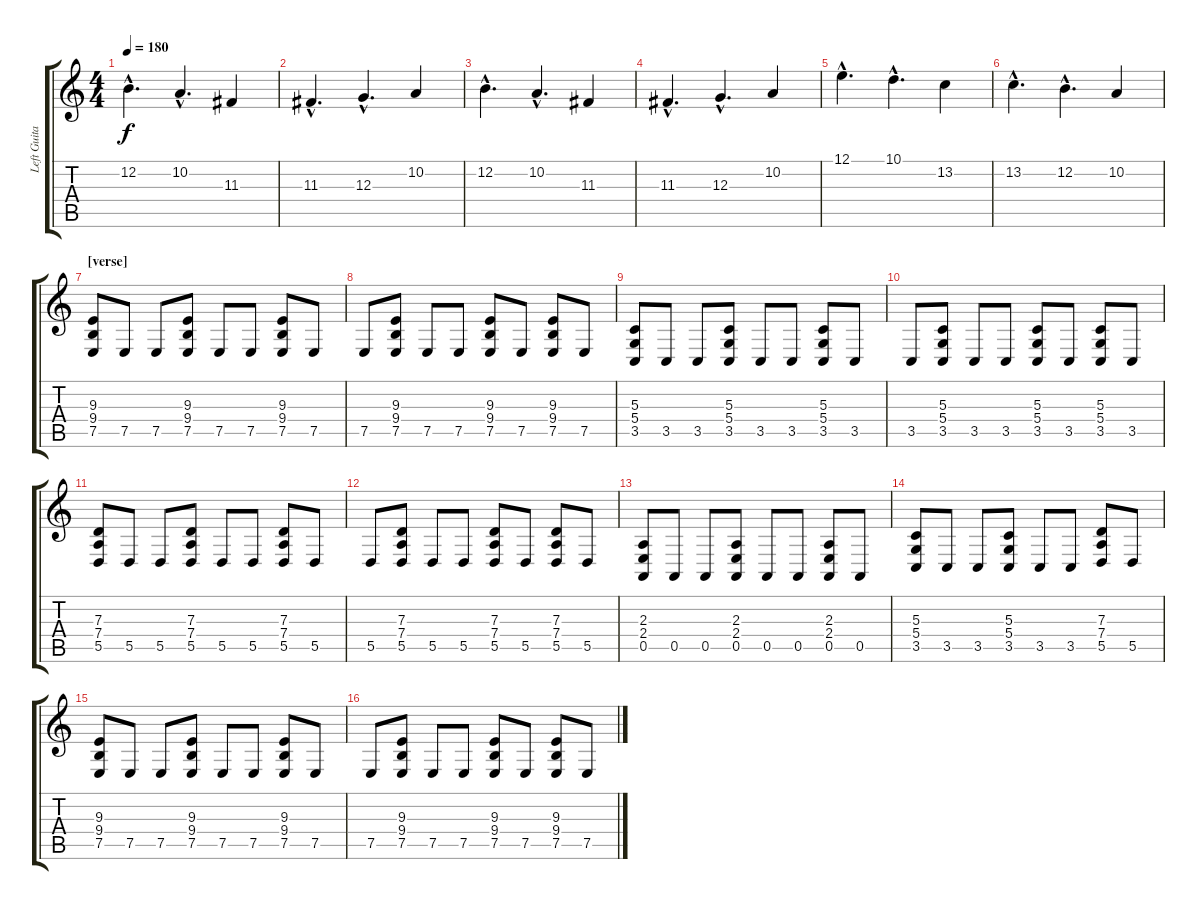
\track ("Left Guitar Synth" "Left Guita") {instrument pad5bowed}
\staff {score tabs}
\tuning (E4 B3 G3 D3 A2 E2) {hide}
\ts (4 4)
\tempo 180
\clef g2
\ks c
12.2{hac}.4{d dy f} 10.2{hac}.4{d} 11.3.4 |
11.3{hac}.4{d} 12.3{hac}.4{d} 10.2.4 |
12.2{hac}.4{d} 10.2{hac}.4{d} 11.3.4 |
11.3{hac}.4{d} 12.3{hac}.4{d} 10.2.4 |
12.1{hac}.4{d} 10.1{hac}.4{d} 13.2.4 |
13.2{hac}.4{d} 12.2{hac}.4{d} 10.2.4 |
\section ("" "[verse]")
(9.3 9.4 7.5).8 7.5.8 7.5.8 (9.3 9.4 7.5).8 7.5.8 7.5.8 (9.3 9.4 7.5).8 7.5.8 |
7.5.8 (9.3 9.4 7.5).8 7.5.8 7.5.8 (9.3 9.4 7.5).8 7.5.8 (9.3 9.4 7.5).8 7.5.8 |
(5.3 5.4 3.5).8 3.5.8 3.5.8 (5.3 5.4 3.5).8 3.5.8 3.5.8 (5.3 5.4 3.5).8 3.5.8 |
3.5.8 (5.3 5.4 3.5).8 3.5.8 3.5.8 (5.3 5.4 3.5).8 3.5.8 (5.3 5.4 3.5).8 3.5.8 |
(7.3 7.4 5.5).8 5.5.8 5.5.8 (7.3 7.4 5.5).8 5.5.8 5.5.8 (7.3 7.4 5.5).8 5.5.8 |
5.5.8 (7.3 7.4 5.5).8 5.5.8 5.5.8 (7.3 7.4 5.5).8 5.5.8 (7.3 7.4 5.5).8 5.5.8 |
(2.3 2.4 0.5).8 0.5.8 0.5.8 (2.3 2.4 0.5).8 0.5.8 0.5.8 (2.3 2.4 0.5).8 0.5.8 |
(5.3 5.4 3.5).8 3.5.8 3.5.8 (5.3 5.4 3.5).8 3.5.8 3.5.8 (7.3 7.4 5.5).8 5.5.8 |
(9.3 9.4 7.5).8 7.5.8 7.5.8 (9.3 9.4 7.5).8 7.5.8 7.5.8 (9.3 9.4 7.5).8 7.5.8 |
7.5.8 (9.3 9.4 7.5).8 7.5.8 7.5.8 (9.3 9.4 7.5).8 7.5.8 (9.3 9.4 7.5).8 7.5.8
